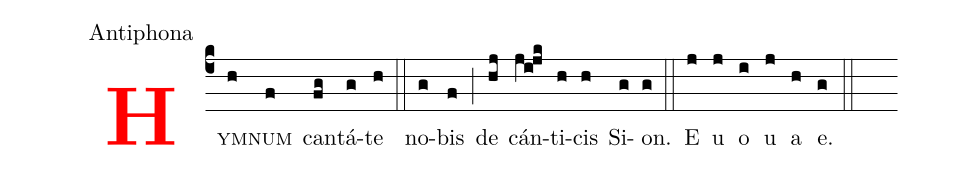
office-part: Antiphona;
%%
<v>\bf\textcolor{red}{H}</v><v>\sc{ym}</v>(c4h)<v>\sc{num}</v>(f)
can(fg)tá(g)te(h) (::)
no(g)bis(f) (;) de(hj) cán(ji!jk)ti(h)cis(h) Si(g)on.(g)
(::) E(j) u(j) o(i) u(j) a(h) e.(g) (::)
